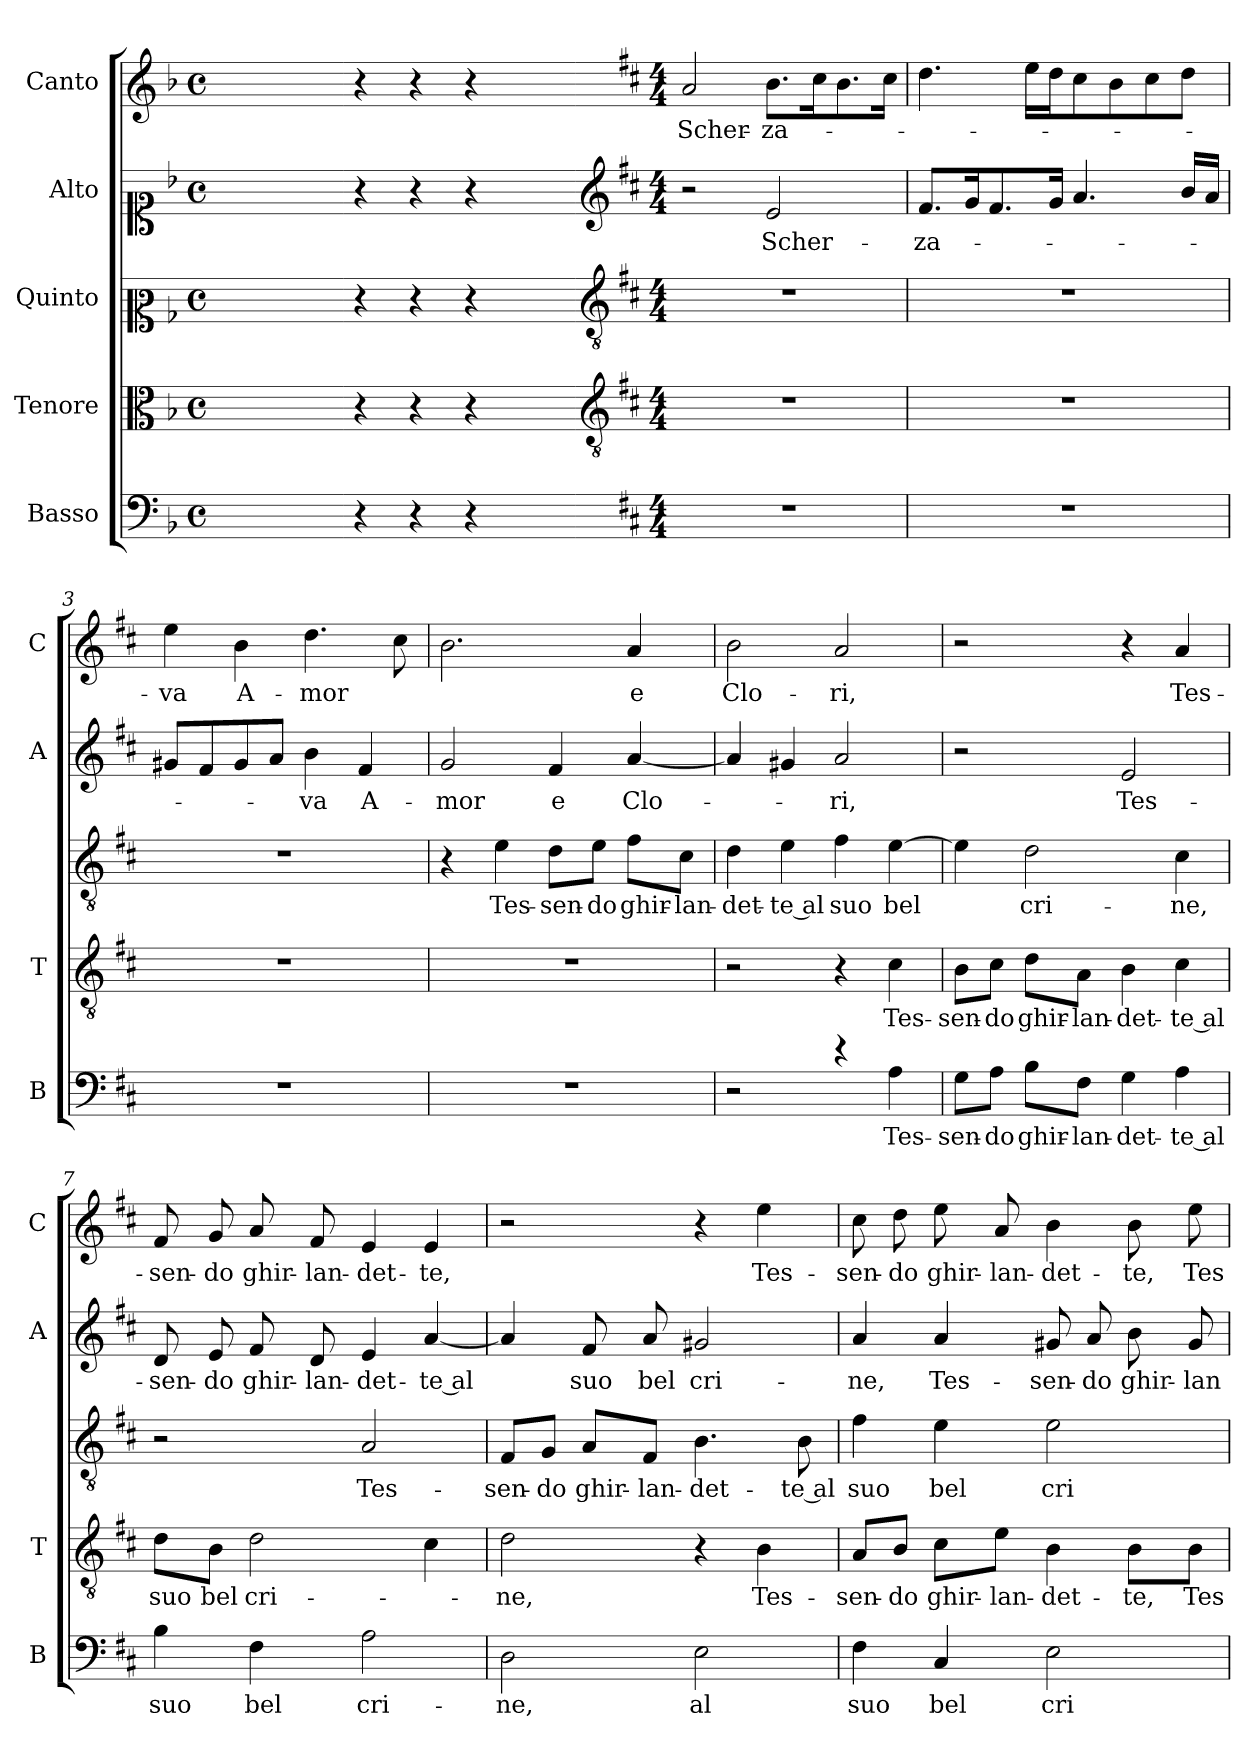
**kern	**text	**kern	**text	**kern	**text	**kern	**text	**kern	**text
*part5	*part5	*part4	*part4	*part3	*part3	*part2	*part2	*part1	*part1
*staff5	*staff5	*staff4	*staff4	*staff3	*staff3	*staff2	*staff2	*staff1	*staff1
*I"Basso	*	*I"Tenore	*	*I"Quinto	*	*I"Alto	*	*I"Canto	*
*I'B	*	*I'T	*	*	*	*I'A	*	*I'C	*
*clefF4	*	*clefC3	*	*clefC2	*	*clefC1	*	*clefG2	*
*k[b-]	*	*k[b-]	*	*k[b-]	*	*k[b-]	*	*k[b-]	*
*F:	*	*F:	*	*F:	*	*F:	*	*F:	*
*M4/4	*	*M4/4	*	*M4/4	*	*M4/4	*	*M4/4	*
*met(c)	*	*met(c)	*	*met(c)	*	*met(c)	*	*met(c)	*
=	=	=	=	=	=	=	=	=	=
1ryy	.	1ryy	.	1ryy	.	1ryy	.	1ryy	.
=1X-	=1X-	=1X-	=1X-	=1X-	=1X-	=1X-	=1X-	=1X-	=1X-
4r	.	4r	.	4r	.	4r	.	4r	.
4r	.	4r	.	4r	.	4r	.	4r	.
4r	.	4r	.	4r	.	4r	.	4r	.
4ryy	.	4ryy	.	4ryy	.	4ryy	.	4ryy	.
=1-	=1-	=1-	=1-	=1-	=1-	=1-	=1-	=1-	=1-
*	*	*clefGv2	*	*clefGv2	*	*clefG2	*	*	*
*k[f#c#]	*	*k[f#c#]	*	*k[f#c#]	*	*k[f#c#]	*	*k[f#c#]	*
*D:	*	*D:	*	*D:	*	*D:	*	*D:	*
*M4/4	*	*M4/4	*	*M4/4	*	*M4/4	*	*M4/4	*
!	!	!	!	!	!	!	!	!	!LO:LY:b
1r	.	1r	.	1r	.	2r	.	2a/	Scher-
!	!	!	!	!	!	!	!LO:LY:b	!	!LO:LY:b
.	.	.	.	.	.	2e/	Scher-	8.b\L	-za-
.	.	.	.	.	.	.	.	16cc#\k	.
.	.	.	.	.	.	.	.	8.b\	.
.	.	.	.	.	.	.	.	16cc#\Jk	.
=2	=2	=2	=2	=2	=2	=2	=2	=2	=2
!	!	!	!	!	!	!	!LO:LY:b	!	!
1r	.	1r	.	1r	.	8.f#/L	-za-	4.dd\	.
.	.	.	.	.	.	16g/k	.	.	.
.	.	.	.	.	.	8.f#/	.	.	.
.	.	.	.	.	.	.	.	16ee\LL	.
.	.	.	.	.	.	16g/Jk	.	16dd\J	.
.	.	.	.	.	.	4.a/	.	8cc#\	.
.	.	.	.	.	.	.	.	8b\	.
.	.	.	.	.	.	.	.	8cc#\	.
.	.	.	.	.	.	16b/LL	.	8dd\J	.
.	.	.	.	.	.	16a/JJ	.	.	.
=3	=3	=3	=3	=3	=3	=3	=3	=3	=3
!	!	!	!	!	!	!	!	!	!LO:LY:b
1r	.	1r	.	1r	.	8g#X/L	.	4ee\	-va
.	.	.	.	.	.	8f#/	.	.	.
!	!	!	!	!	!	!	!	!	!LO:LY:b
.	.	.	.	.	.	8g#/	.	4b\	A-
.	.	.	.	.	.	8a/J	.	.	.
!	!	!	!	!	!	!	!LO:LY:b	!	!LO:LY:b
.	.	.	.	.	.	4b\	-va	4.dd\	-mor
!	!	!	!	!	!	!	!LO:LY:b	!	!
.	.	.	.	.	.	4f#/	A-	.	.
.	.	.	.	.	.	.	.	8cc#\	.
=4	=4	=4	=4	=4	=4	=4	=4	=4	=4
!	!	!	!	!	!	!	!LO:LY:b	!	!
1r	.	1r	.	4r	.	2g/	-mor	2.b\	.
!	!	!	!	!	!LO:LY:b	!	!	!	!
.	.	.	.	4e\	Tes-	.	.	.	.
!	!	!	!	!	!LO:LY:b	!	!LO:LY:b	!	!
.	.	.	.	8d\L	-sen-	4f#/	e	.	.
!	!	!	!	!	!LO:LY:b	!	!	!	!
.	.	.	.	8e\J	-do	.	.	.	.
!	!	!	!	!	!LO:LY:b	!	!LO:LY:b	!	!LO:LY:b
.	.	.	.	8f#\L	ghir-	[4a/	Clo-	4a/	e
!	!	!	!	!	!LO:LY:b	!	!	!	!
.	.	.	.	8c#\J	-lan-	.	.	.	.
=5	=5	=5	=5	=5	=5	=5	=5	=5	=5
!	!	!	!	!	!LO:LY:b	!	!	!	!LO:LY:b
2r	.	2r	.	4d\	-det-	4a/]	.	2b\	Clo-
!	!	!	!	!	!LO:LY:b	!	!	!	!
.	.	.	.	4e\	-te al	4g#X/	.	.	.
!	!	!	!	!	!LO:LY:b	!	!LO:LY:b	!	!LO:LY:b
4rd	.	4r	.	4f#\	suo	2a/	-ri,	2a/	-ri,
!	!LO:LY:b	!	!LO:LY:b	!	!LO:LY:b	!	!	!	!
4A\	Tes-	4c#\	Tes-	[4e\	bel	.	.	.	.
!!LO:LB:g=z
=6	=6	=6	=6	=6	=6	=6	=6	=6	=6
!	!LO:LY:b	!	!LO:LY:b	!	!	!	!	!	!
8G\L	-sen-	8B\L	-sen-	4e\]	.	2r	.	2r	.
!	!LO:LY:b	!	!LO:LY:b	!	!	!	!	!	!
8A\J	-do	8c#\J	-do	.	.	.	.	.	.
!	!LO:LY:b	!	!LO:LY:b	!	!LO:LY:b	!	!	!	!
8B\L	ghir-	8d\L	ghir-	2d\	cri-	.	.	.	.
!	!LO:LY:b	!	!LO:LY:b	!	!	!	!	!	!
8F#\J	-lan-	8A\J	-lan-	.	.	.	.	.	.
!	!LO:LY:b	!	!LO:LY:b	!	!	!	!LO:LY:b	!	!
4G\	-det-	4B\	-det-	.	.	2e/	Tes-	4r	.
!	!LO:LY:b	!	!LO:LY:b	!	!LO:LY:b	!	!	!	!LO:LY:b
4A\	-te al	4c#\	-te al	4c#\	-ne,	.	.	4a/	Tes-
=7	=7	=7	=7	=7	=7	=7	=7	=7	=7
!	!LO:LY:b	!	!LO:LY:b	!	!	!	!LO:LY:b	!	!LO:LY:b
4B\	suo	8d\L	suo	2r	.	8d/	-sen-	8f#/	-sen-
!	!	!	!LO:LY:b	!	!	!	!LO:LY:b	!	!LO:LY:b
.	.	8B\J	bel	.	.	8e/	-do	8g/	-do
!	!LO:LY:b	!	!LO:LY:b	!	!	!	!LO:LY:b	!	!LO:LY:b
4F#\	bel	2d\	cri-	.	.	8f#/	ghir-	8a/	ghir-
!	!	!	!	!	!	!	!LO:LY:b	!	!LO:LY:b
.	.	.	.	.	.	8d/	-lan-	8f#/	-lan-
!	!LO:LY:b	!	!	!	!LO:LY:b	!	!LO:LY:b	!	!LO:LY:b
2A\	cri-	.	.	2A/	Tes-	4e/	-det-	4e/	-det-
!	!	!	!	!	!	!	!LO:LY:b	!	!LO:LY:b
.	.	4c#\	.	.	.	[4a/	-te al	4e/	-te,
=8	=8	=8	=8	=8	=8	=8	=8	=8	=8
!	!LO:LY:b	!	!LO:LY:b	!	!LO:LY:b	!	!	!	!
2D\	-ne,	2d\	-ne,	8F#/L	-sen-	4a/]	.	2r	.
!	!	!	!	!	!LO:LY:b	!	!	!	!
.	.	.	.	8G/J	-do	.	.	.	.
!	!	!	!	!	!LO:LY:b	!	!LO:LY:b	!	!
.	.	.	.	8A/L	ghir-	8f#/	suo	.	.
!	!	!	!	!	!LO:LY:b	!	!LO:LY:b	!	!
.	.	.	.	8F#/J	-lan-	8a/	bel	.	.
!	!LO:LY:b	!	!	!	!LO:LY:b	!	!LO:LY:b	!	!
2E\	al	4r	.	4.B\	-det-	2g#X/	cri-	4r	.
!	!	!	!LO:LY:b	!	!	!	!	!	!LO:LY:b
.	.	4B\	Tes-	.	.	.	.	4ee\	Tes-
!	!	!	!	!	!LO:LY:b	!	!	!	!
.	.	.	.	8B\	-te al	.	.	.	.
=9	=9	=9	=9	=9	=9	=9	=9	=9	=9
!	!LO:LY:b	!	!LO:LY:b	!	!LO:LY:b	!	!LO:LY:b	!	!LO:LY:b
4F#\	suo	8A/L	-sen-	4f#\	suo	4a/	-ne,	8cc#\	-sen-
!	!	!	!LO:LY:b	!	!	!	!	!	!LO:LY:b
.	.	8B/J	-do	.	.	.	.	8dd\	-do
!	!LO:LY:b	!	!LO:LY:b	!	!LO:LY:b	!	!LO:LY:b	!	!LO:LY:b
4C#/	bel	8c#\L	ghir-	4e\	bel	4a/	Tes-	8ee\	ghir-
!	!	!	!LO:LY:b	!	!	!	!	!	!LO:LY:b
.	.	8e\J	-lan-	.	.	.	.	8a/	-lan-
!	!LO:LY:b	!	!LO:LY:b	!	!LO:LY:b	!	!LO:LY:b	!	!LO:LY:b
2E\	cri-	4B\	-det-	2e\	cri-	8g#X/	-sen-	4b\	-det-
!	!	!	!	!	!	!	!LO:LY:b	!	!
.	.	.	.	.	.	8a/	-do	.	.
!	!	!	!LO:LY:b	!	!	!	!LO:LY:b	!	!LO:LY:b
.	.	8B\L	-te,	.	.	8b\	ghir-	8b\	-te,
!	!	!	!LO:LY:b	!	!	!	!LO:LY:b	!	!LO:LY:b
.	.	8B\J	Tes-	.	.	8g#/	-lan-	8ee\	Tes-
=	=	=	=	=	=	=	=	=	=
*-	*-	*-	*-	*-	*-	*-	*-	*-	*-
